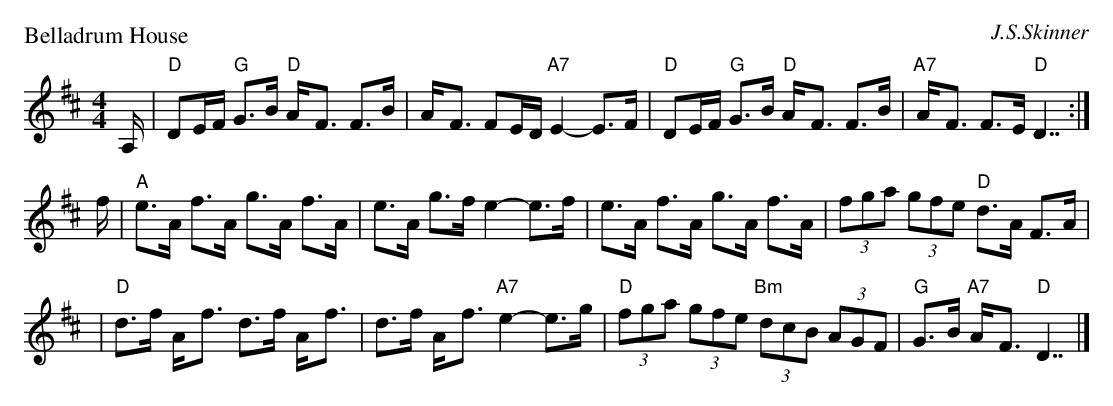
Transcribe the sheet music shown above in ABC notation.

X:1
P: Belladrum House
C: J.S.Skinner
M: 4/4
L: 1/16
K: D
A, \
| "D"D2EF "G"G3B "D"A2-<F2 F3B | A2-<F2 F2ED "A7"E4- E3F \
| "D"D2EF "G"G3B "D"A2-<F2 F3B | "A7"A2-<F2 F3E "D"D7 :|
f \
| "A"e3A f3A g3A f3A | e3A g3f e4- e3f \
| e3A f3A g3A f3A | (3f2g2a2 (3g2f2e2 "D"d3A F3A |
|  "D"d3f A2-<f2 d3f A2-<f2 | d3f A2-<f2 "A7"e4- e3g \
| "D"(3f2g2a2 (3g2f2e2 "Bm"(3d2c2B2 (3A2G2F2 | "G"G3B "A7"A2-<F2 "D"D7 |]
